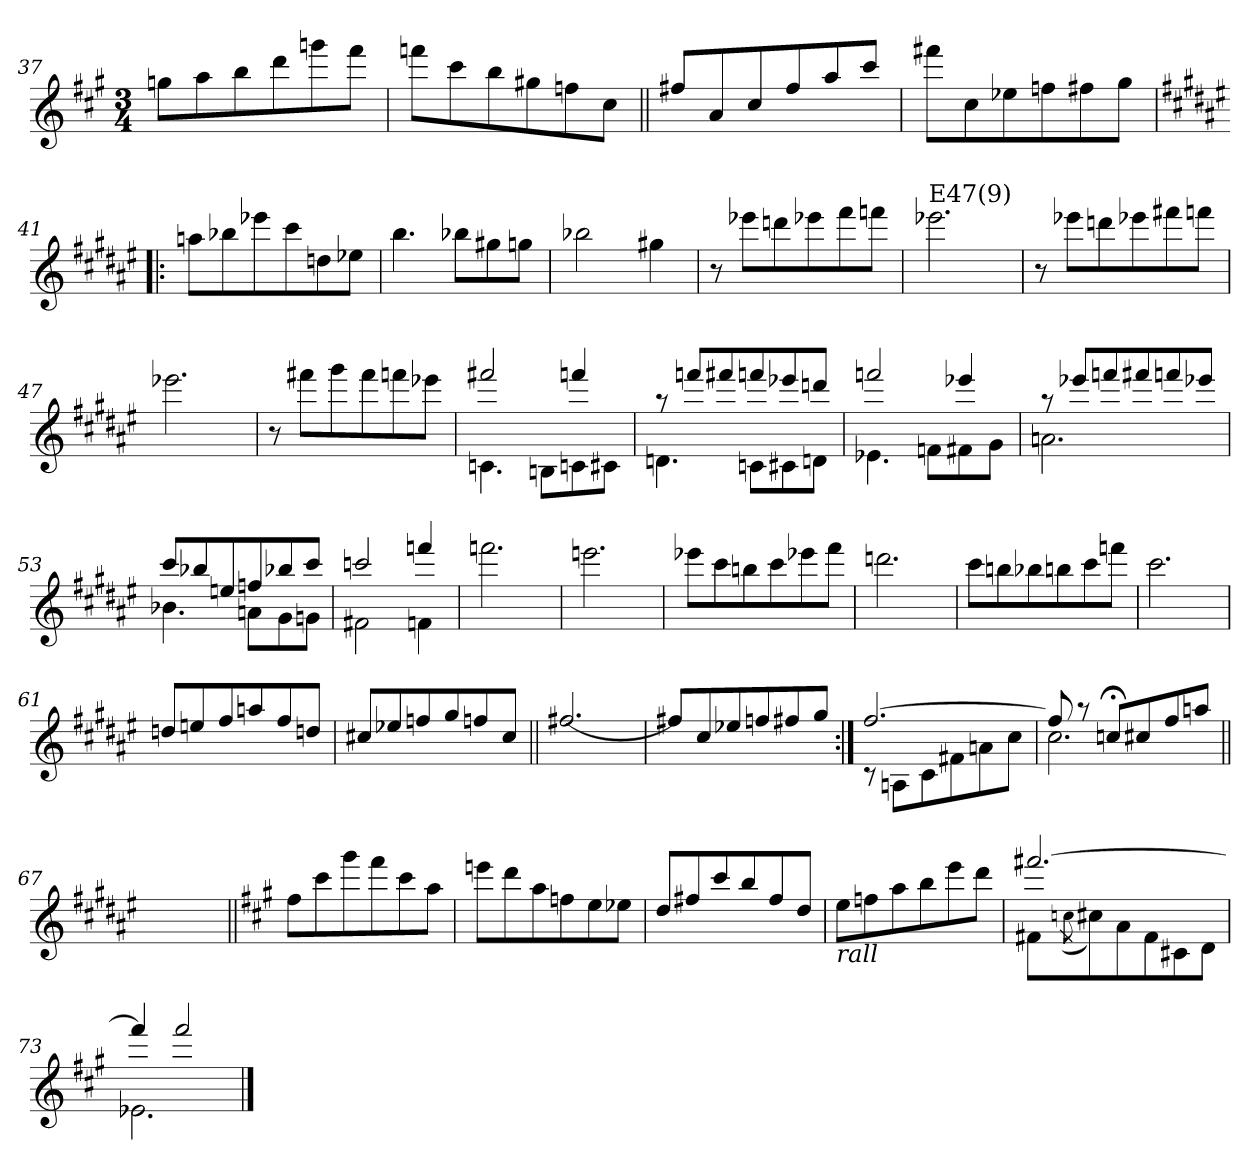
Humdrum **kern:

**kern
*part1
*staff1
!!LO:LB:g=z
*clefG2
*k[f#c#g#]
*A:
*M3/4
=37
8ggn\L
8aa\
8bb\
8ddd\
8gggn\
8fff#\J
=38
8fffn\L
8ccc#\
8bb\
8gg#X\
8ffn\
8cc#\J
=39||
8ff#X/L
8a/
8cc#/
8ff#/
8aa/
8ccc#/J
=40
8fff#X\L
8cc#\
8ee-X\
8ffn\
8ff#X\
8gg#\J
!!LO:PB:g=z
=41!|:
*k[f#c#g#d#a#e#]
*F#:
8aan\L
8bb-X\
8eee-X\
8ccc#\
8ddn\
8ee-X\J
=42
4.bb\
8bb-X\L
8gg#X\
8ggn\J
=43
2bb-X\
4gg#X\
=44
8r
8eee-X\L
8dddn\
8eee-X\
8fff#\
8fffn\J
=45
!LO:TX:a:t=E47(9)
2.eee-X\
!!LO:LB:g=z
=46
8r
8eee-X\L
8dddn\
8eee-X\
8fff#X\
8fffn\J
=47
2.eee-X\
=48
8r
8fff#X\L
8ggg#\
8fff#\
8fffn\
8eee-X\J
=49
*^
2fff#X/	4.cn\
.	8Bn\L
4fffn/	8cn\
.	8c#X\J
=50	=50
8raa	4.dn\
8fffn/L	.
8fff#X/	.
8fffn/	8cn\L
8eee-X/	8c#X\
8dddn/J	8dn\J
!!LO:LB:g=z	!!
=51	=51
2fffn/	4.e-X\
.	8fn\L
4eee-X/	8f#X\
.	8g#\J
=52	=52
8raa	2.an\
8eee-X/L	.
8fffn/	.
8fff#X/	.
8fffn/	.
8eee-X/J	.
=53	=53
8ccc#/L	4.b-X\
8bb-X/	.
8een/	.
8ffn/	8an\L
8bb-X/	8g#\
8ccc#/J	8gn\J
=54	=54
2cccn/	2f#X\
4fffn/	4fn\
*v	*v
!!LO:LB:g=z
=55
2.fffn\
=56
2.eeen\
=57
8eee-X\L
8ccc#\
8bbn\
8ccc#\
8eee-X\
8fff#\J
=58
2.dddn\
=59
8ccc#\L
8bbn\
8bb-X\
8bbn\
8ccc#\
8fffn\J
!!LO:LB:g=z
=60
2.ccc#\
=61
8ddn/L
8een/
8ff#/
8aan/
8ff#/
8ddn/J
=62
8cc#X/L
8ee-X/
8ffn/
8gg#/
8ffn/
8cc#/J
=63||
[2.ff#X/
=64
8ff#X/L]
8cc#/
8ee-X/
8ffn/
8ff#X/
8gg#/J
!!LO:LB:g=z
=65:|!
*^
[>2.ff#/	8rc
.	8An\L
.	8c#\
.	8f#X\
.	8an\
.	8cc#\J
=66	=66
8ff#:/]	2.cc#\
8raa	.
8ccn;</L	.
8cc#X/	.
8ff#/	.
8aan/J	.
*v	*v
=67||
2.ryy
=68||
*k[f#c#g#]
*A:
8ff#\L
8ccc#\
8ggg#\
8fff#\
8ccc#\
8aa\J
!!LO:LB:g=z
=69
8eeen\L
8ddd\
8aa\
8ffn\
8ee\
8ee-X\J
=70
8dd/L
8ff#X/
8ccc#/
8bb/
8ff#/
8dd/J
=71
!LO:TX:b:i:t=rall
8ee\L
8ffn\
8aa\
8bb\
8eee\
8ddd\J
=72
*^
[>2.fff#X/	8f#X\L
.	(>8qccn\
.	8cc#X\)
.	8a\
.	8f#\
.	8c#X\
.	8d\J
=73	=73
4fff#/]	2.e-X\
2fff#>/	.
*v	*v
==
*-
